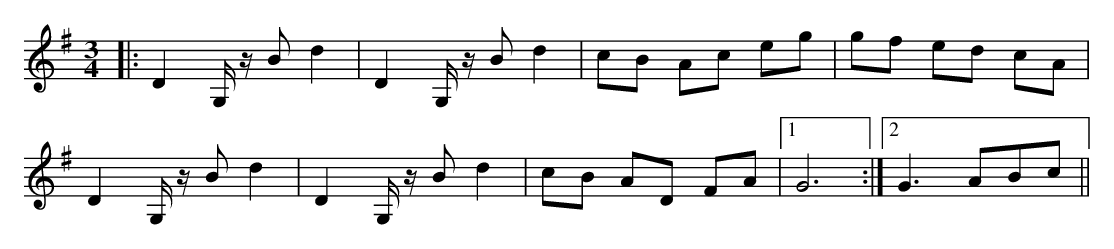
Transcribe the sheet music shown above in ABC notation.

X:1
M:3/4
K:G
|:D2 G,/ z/ B d2|D2 G,/ z/ B d2|cB Ac eg|gf ed cA|
D2 G,/ z/ B d2|D2 G,/ z/ B d2|cB AD FA|1 G6:|2 G3 ABc||
